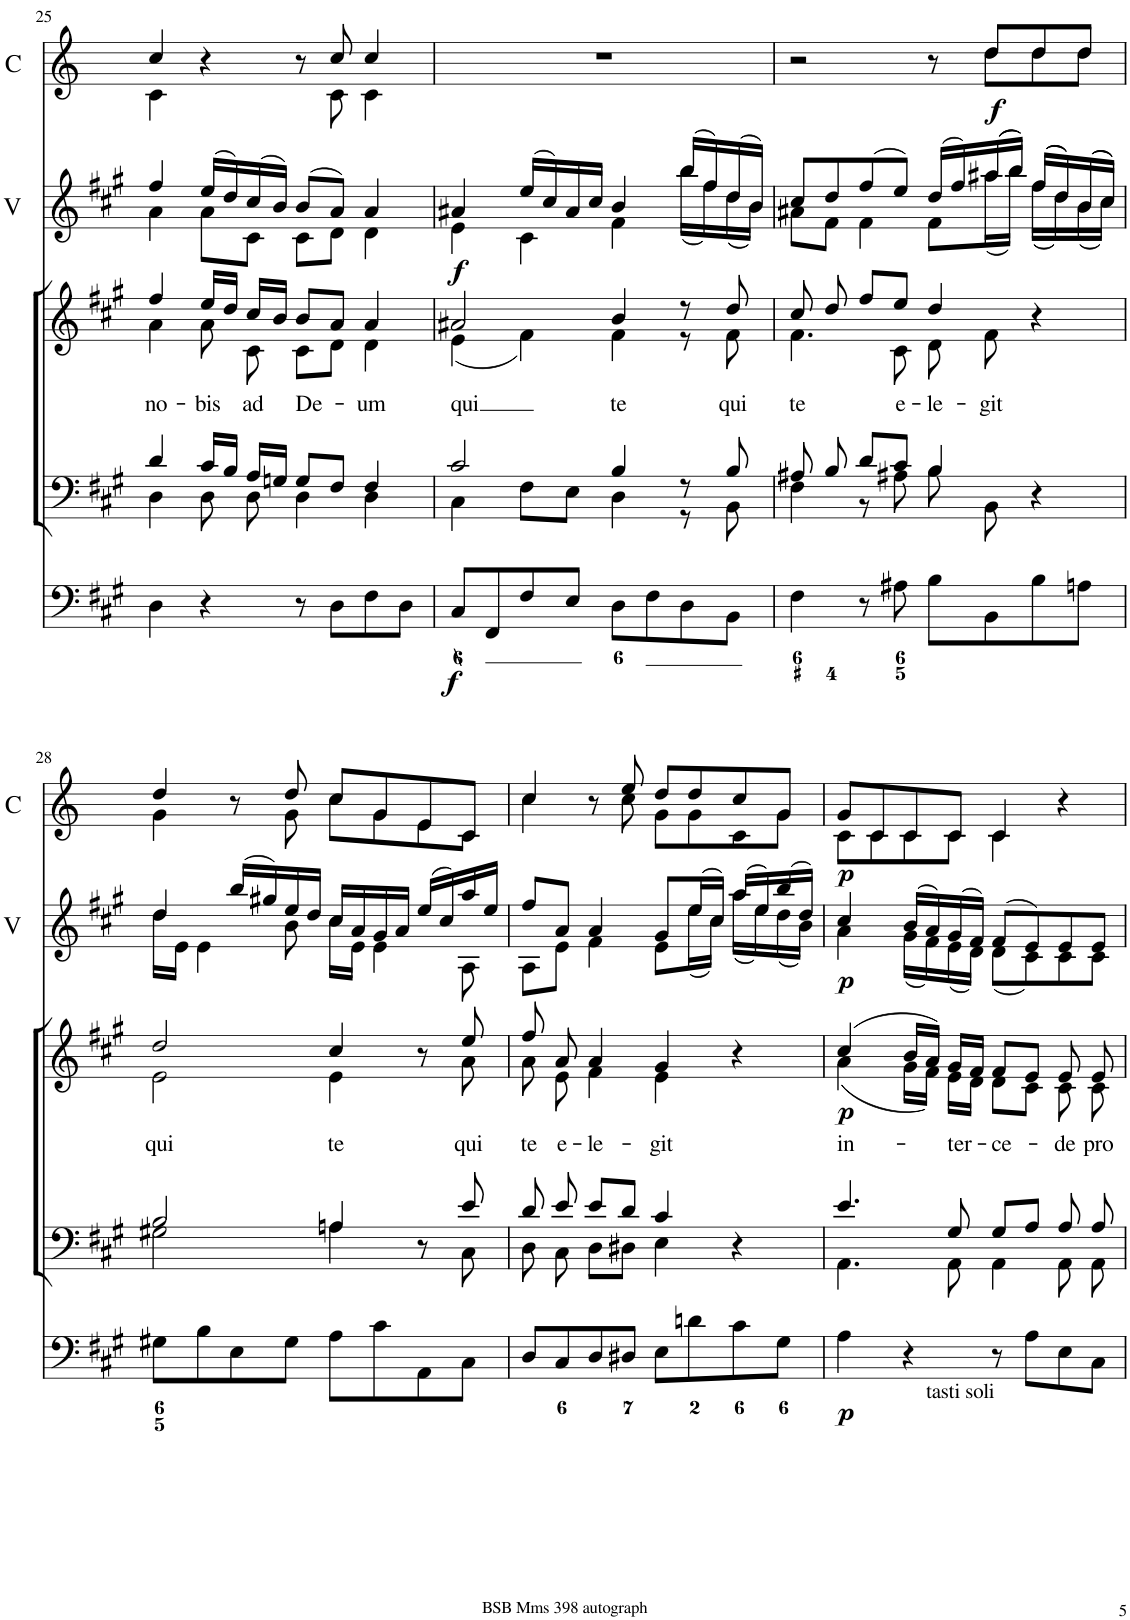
**kern	**dynam	**kern	**dynam	**kern	**dynam	**kern	**kern	**text	**dynam	**kern	**dynam	**kern	**dynam
*part7	*part7	*part6	*part6	*part5	*part5	*part4	*part3	*part3	*part3	*part2	*part2	*part1	*part1
*staff7	*staff7	*staff6	*staff6	*staff5	*staff5	*staff4	*staff3	*staff3	*staff3	*staff2	*staff2	*staff1	*staff1
*I"Violin	*	*I"Violin	*	*I"Organ	*	*I"Voice	*I"Voice	*	*	*I"2 Violini	*	*I"2 Corni in A	*
*I'Vln	*	*I'Vln	*	*	*	*	*	*	*	*I'V	*	*I'C	*
!!LO:PB:g=z
*clefG2	*	*clefG2	*	*clefF4	*	*clefF4	*clefG2	*	*	*clefG2	*	*clefG2	*
*	*	*	*	*	*	*	*	*	*	*	*	*Trd2c3	*
*k[f#c#g#]	*	*k[f#c#g#]	*	*k[f#c#g#]	*	*k[f#c#g#]	*k[f#c#g#]	*	*	*k[f#c#g#]	*	*k[]	*
*M4/4	*	*M4/4	*	*M4/4	*	*M4/4	*M4/4	*	*	*M4/4	*	*M4/4	*
*met(c)	*	*met(c)	*	*met(c)	*	*met(c)	*met(c)	*	*	*met(c)	*	*met(c)	*
=25	=25	=25	=25	=25	=25	=25	=25	=25	=25	=25	=25	=25	=25
*	*	*	*	*	*	*^	*^	*	*	*	*	*	*
!	!	!	!	!	!	!	!	!	!	!LO:LY:b	!	!	!	!	!
*	*	*	*	*	*	*	*	*	*	*	*	*^	*	*^	*
4a	.	4ff#	.	4D\	.	4d/	4D\	4ff#/	4a\	no-	.	4ff#/	4a\	.	4cc/	4c\	.
!	!	!	!	!	!	!	!	!	!	!LO:LY:b	!	!	!	!	!	!	!
8a	.	(16ee	.	4r	.	16c#/LL	8D\	16ee/LL	8a\	-bis	.	(16ee/LL	8a\L	.	4r	4.ryy	.
.	.	16dd)	.	.	.	16B/JJ	.	16dd/JJ	.	.	.	16dd/)	.	.	.	.	.
!	!	!	!	!	!	!	!	!	!	!LO:LY:b	!	!	!	!	!	!	!
8c#	.	(16cc#	.	.	.	16A/LL	8D\	16cc#/LL	8c#\	ad	.	(16cc#/	8c#\J	.	.	.	.
.	.	16b)	.	.	.	16Gn/JJ	.	16b/JJ	.	.	.	16b/JJ)	.	.	.	.	.
!	!	!	!	!	!	!	!	!	!	!LO:LY:b	!	!	!	!	!	!	!
(8c#	.	(8b	.	8r	.	8G/L	4D\	8b/L	8c#\L	De-	.	(8b/L	8c#\L	.	8r	.	.
8d)	.	8a)	.	8D\L	.	8F#/J	.	8a/J	8d\J	.	.	8a/J)	8d\J	.	8cc/	8c\	.
!	!	!	!	!	!	!	!	!	!	!LO:LY:b	!	!	!	!	!	!	!
4d	.	4a	.	8F#\	.	4F#/	4D\	4a/	4d\	-um	.	4a/	4d\	.	4cc/	4c\	.
.	.	.	.	8D\J	.	.	.	.	.	.	.	.	.	.	.	.	.
*	*	*	*	*	*	*	*	*	*	*	*	*	*	*	*v	*v	*
=26	=26	=26	=26	=26	=26	=26	=26	=26	=26	=26	=26	=26	=26	=26	=26	=26
!	!LO:DY:b	!	!LO:DY:b	!	!LO:DY:b	!	!	!	!	!LO:LY:b	!	!	!	!LO:DY:b	!	!
4e	f	4a#X	f	8C#/L	f	2c#/	4C#\	2a#X/	(4e\	-qui	.	4a#X/	4e\	f	1r	.
.	.	.	.	8FF#/	.	.	.	.	.	.	.	.	.	.	.	.
4c#	.	(16ee	.	8F#/	.	.	8F#\L	.	4f#\)	.	.	(16ee/LL	4c#\	.	.	.
.	.	16cc#)	.	.	.	.	.	.	.	.	.	16cc#/)	.	.	.	.
.	.	16a#	.	8E/J	.	.	8E\J	.	.	.	.	16a#/	.	.	.	.
.	.	16cc#	.	.	.	.	.	.	.	.	.	16cc#/JJ	.	.	.	.
!	!	!	!	!	!	!	!	!	!	!LO:LY:b	!	!	!	!	!	!
4f#	.	4b	.	8D\L	.	4B/	4D\	4b/	4f#\	te	.	4b/	4f#\	.	.	.
.	.	.	.	8F#\	.	.	.	.	.	.	.	.	.	.	.	.
(16bb	.	(16bb	.	8D\	.	8r	8r	8r	8r	.	.	(16bb/LL	(16bb\LL	.	.	.
16ff#)	.	16ff#)	.	.	.	.	.	.	.	.	.	16ff#/)	16ff#\)	.	.	.
!	!	!	!	!	!	!	!	!	!	!LO:LY:b	!	!	!	!	!	!
(16dd	.	16dd	.	8BB\J	.	8B/	8BB\	8dd/	8f#\	qui	.	(16dd/	(16dd\	.	.	.
16b)	.	16b	.	.	.	.	.	.	.	.	.	16b/JJ)	16b\JJ)	.	.	.
=27	=27	=27	=27	=27	=27	=27	=27	=27	=27	=27	=27	=27	=27	=27	=27	=27
!	!	!	!	!	!	!	!	!	!	!LO:LY:b	!	!	!	!	!	!
*	*	*	*	*	*	*	*	*	*	*	*	*	*	*	*^	*
8a#X	.	8cc#	.	4F#\	.	8A#X/	4F#\	8cc#/	4.f#\	te	.	8cc#/L	8a#X\L	.	2r	8ryy	.
*	*	*	*	*	*	*	*	*	*	*	*	*	*	*	*v	*v	*
8f#	.	8dd	.	.	.	8B/	.	8dd/	.	.	.	8dd/	8f#\J	.	.	.
4f#	.	(8ff#	.	8r	.	8d/L	8r	8ff#/L	.	.	.	(8ff#/	4f#\	.	.	.
!	!	!	!	!	!	!	!	!	!	!LO:LY:b	!	!	!	!	!	!
.	.	8ee)	.	8A#X\	.	8c#/J	8A#X\	8ee/J	8c#\	e-	.	8ee/J)	.	.	.	.
!	!	!	!	!	!	!	!	!	!	!LO:LY:b	!	!	!	!	!	!
8f#	.	(16dd	.	8B\L	.	4B/	8B\	4dd/	8d\	-le-	.	(16dd/LL	8f#\L	.	8r	.
.	.	16ff#)	.	.	.	.	.	.	.	.	.	16ff#/)	.	.	.	.
!	!	!	!	!	!	!	!	!	!	!LO:LY:b	!	!	!	!	!	!LO:DY:b
*	*	*	*	*	*	*	*	*	*	*	*	*	*	*	*^	*
(16aa#X	.	(16aa#X	.	8BB\	.	.	8BB\	.	8f#\	-git	.	((16aa#X/	(16aa#\L	.	8dd/L	8dd\L	f
16bb)	.	16bb)	.	.	.	.	.	.	.	.	.	16bb/JJ))	16bb\JJ)	.	.	.	.
(16ff#LL	.	(16ff#LL	.	8B\	.	4r	4ryy	4r	4ryy	.	.	((16ff#/LL	(16ff#\LL	.	8dd/	8dd\	.
16dd)	.	16dd)	.	.	.	.	.	.	.	.	.	16dd/))	16dd\)	.	.	.	.
(16b	.	(16b	.	8An\J	.	.	.	.	.	.	.	((16b/	(16b\	.	8dd/J	8dd\J	.
16cc#JJ)	.	16cc#JJ)	.	.	.	.	.	.	.	.	.	16cc#/JJ))	16cc#\JJ)	.	.	.	.
!!LO:LB:g=z	!!
=28	=28	=28	=28	=28	=28	=28	=28	=28	=28	=28	=28	=28	=28	=28	=28	=28	=28
!	!	!	!	!	!	!	!	!	!	!LO:LY:b	!	!	!	!	!	!	!
16dd	.	4dd	.	8G#X\L	.	2B/	2G#X\	2dd/	2e\	qui	.	4dd/	16dd\LL	.	4dd/	4g\	.
16e	.	.	.	.	.	.	.	.	.	.	.	.	16e\JJ	.	.	.	.
4e	.	.	.	8B\	.	.	.	.	.	.	.	.	4e\	.	.	.	.
.	.	(16bb	.	8E\	.	.	.	.	.	.	.	(16bb/LL	.	.	8r	8ryy	.
.	.	16gg#X)	.	.	.	.	.	.	.	.	.	16gg#X/)	.	.	.	.	.
8b	.	16ee	.	8G#\J	.	.	.	.	.	.	.	16ee/	8b\	.	8dd/	8g\	.
.	.	16dd	.	.	.	.	.	.	.	.	.	16dd/JJ	.	.	.	.	.
!	!	!	!	!	!	!	!	!	!	!LO:LY:b	!	!	!	!	!	!	!
16cc#	.	16cc#	.	8A\L	.	4An/	4A\	4cc#/	4e\	te	.	16cc#/LL	16cc#\LL	.	8cc/L	8cc\L	.
16e	.	16a	.	.	.	.	.	.	.	.	.	16a/	16e\JJ	.	.	.	.
4e	.	16g#	.	8c#\	.	.	.	.	.	.	.	16g#/	4e\	.	8g/	8g\	.
.	.	16a	.	.	.	.	.	.	.	.	.	16a/JJ	.	.	.	.	.
.	.	(16ee	.	8AA\	.	8r	8ryy	8r	8ryy	.	.	(16ee/LL	.	.	8e/	8e\	.
.	.	16cc#)	.	.	.	.	.	.	.	.	.	16cc#/)	.	.	.	.	.
!	!	!	!	!	!	!	!	!	!	!LO:LY:b	!	!	!	!	!	!	!
8A	.	16aa	.	8C#\J	.	8e/	8C#\	8ee/	8a\	qui	.	16aa/	8A\	.	8c/J	8c\J	.
.	.	16ee	.	.	.	.	.	.	.	.	.	16ee/JJ	.	.	.	.	.
=29	=29	=29	=29	=29	=29	=29	=29	=29	=29	=29	=29	=29	=29	=29	=29	=29	=29
!	!	!	!	!	!	!	!	!	!	!LO:LY:b	!	!	!	!	!	!	!
8A	.	8ff#	.	8D/L	.	8d/	8D\	8ff#/	8a\	te	.	8ff#/L	8A\L	.	4cc/	4cc\	.
!	!	!	!	!	!	!	!	!	!	!LO:LY:b	!	!	!	!	!	!	!
8e	.	8a	.	8C#/	.	8e/	8C#\	8a/	8e\	e-	.	8a/J	8e\J	.	.	.	.
!	!	!	!	!	!	!	!	!	!	!LO:LY:b	!	!	!	!	!	!	!
4f#	.	4a	.	8D/	.	8e/L	8D\L	4a/	4f#\	-le-	.	4a/	4f#\	.	8r	8ryy	.
.	.	.	.	8D#X/J	.	8d/J	8D#X\J	.	.	.	.	.	.	.	8ee/	8cc\	.
!	!	!	!	!	!	!	!	!	!	!LO:LY:b	!	!	!	!	!	!	!
8e	.	8g#	.	8E\L	.	4c#/	4E\	4g#/	4e\	-git	.	8g#/L	8e\L	.	8dd/L	8g\L	.
(16gg#	.	(16gg#	.	8dn\	.	.	.	.	.	.	.	(16ee/L	(16ee\L	.	8dd/	8g\	.
16ee)	.	16ee)	.	.	.	.	.	.	.	.	.	16cc#/JJ)	16cc#\JJ)	.	.	.	.
(16aa	.	(16aa	.	8c#\	.	4r	4ryy	4r	4ryy	.	.	(16aa/LL	(16aa\LL	.	8cc/	8c\	.
16ee)	.	16ee)	.	.	.	.	.	.	.	.	.	16ee/)	16ee\)	.	.	.	.
(16dd	.	(16bb	.	8G#\J	.	.	.	.	.	.	.	(16bb/	(16dd\	.	8g/J	8g\J	.
16b)	.	16dd)	.	.	.	.	.	.	.	.	.	16dd/JJ)	16b\JJ)	.	.	.	.
=30	=30	=30	=30	=30	=30	=30	=30	=30	=30	=30	=30	=30	=30	=30	=30	=30	=30
!	!LO:DY:b	!	!LO:DY:b	!	!LO:DY:b	!	!	!	!	!LO:LY:b	!LO:DY:b	!	!	!LO:DY:b	!	!	!LO:DY:b
4a	p	4cc#	p	4A\	p	4.e/	4.AA\	(4cc#/	(4a\	in-	p	4cc#/	4a\	p	8g/L	8c\L	p
.	.	.	.	.	.	.	.	.	.	.	.	.	.	.	8c/	8c\	.
(16g#	.	(16b	.	4r	.	.	.	16b/LL	16g#\LL	.	.	(16b/LL	(16g#\LL	.	8c/	8c\	.
16f#)	.	16a)	.	.	.	.	.	16a/JJ)	16f#\JJ)	.	.	16a/)	16f#\)	.	.	.	.
!	!	!	!	!	!	!	!	!	!	!LO:LY:b	!	!	!	!	!	!	!
(16e	.	(16g#	.	.	.	8G#/	8AA\	16g#/LL	16e\LL	-ter-	.	(16g#/	(16e\	.	8c/J	8c\J	.
16d)	.	16f#)	.	.	.	.	.	16f#/JJ	16d\JJ	.	.	16f#/JJ)	16d\JJ)	.	.	.	.
!	!	!	!	!	!	!	!	!	!	!LO:LY:b	!	!	!	!	!	!	!
(8d	.	(8f#	.	8r	.	8G#/L	4AA\	8f#/L	8d\L	-ce-	.	(8f#/L	(8d\L	.	4c/	4c\	.
!	!	!	!	!LO:TX:b:t=tasti soli	!	!	!	!	!	!	!	!	!	!	!	!	!
8c#)	.	8e)	.	8A\L	.	8A/J	.	8e/J	8c#\J	.	.	8e/)	8c#\)	.	.	.	.
!	!	!	!	!	!	!	!	!	!	!LO:LY:b	!	!	!	!	!	!	!
8c#	.	8e	.	8E\	.	8A/	8AA\	8e/	8c#\	-de	.	8e/	8c#\	.	4r	4ryy	.
!	!	!	!	!	!	!	!	!	!	!LO:LY:b	!	!	!	!	!	!	!
8c#	.	8e	.	8C#\J	.	8A/	8AA\	8e/	8c#\	pro	.	8e/J	8c#\J	.	.	.	.
*	*	*	*	*	*	*v	*v	*	*	*	*	*v	*v	*	*v	*v	*
*	*	*	*	*	*	*	*v	*v	*	*	*	*	*	*
=	=	=	=	=	=	=	=	=	=	=	=	=	=
*-	*-	*-	*-	*-	*-	*-	*-	*-	*-	*-	*-	*-	*-
